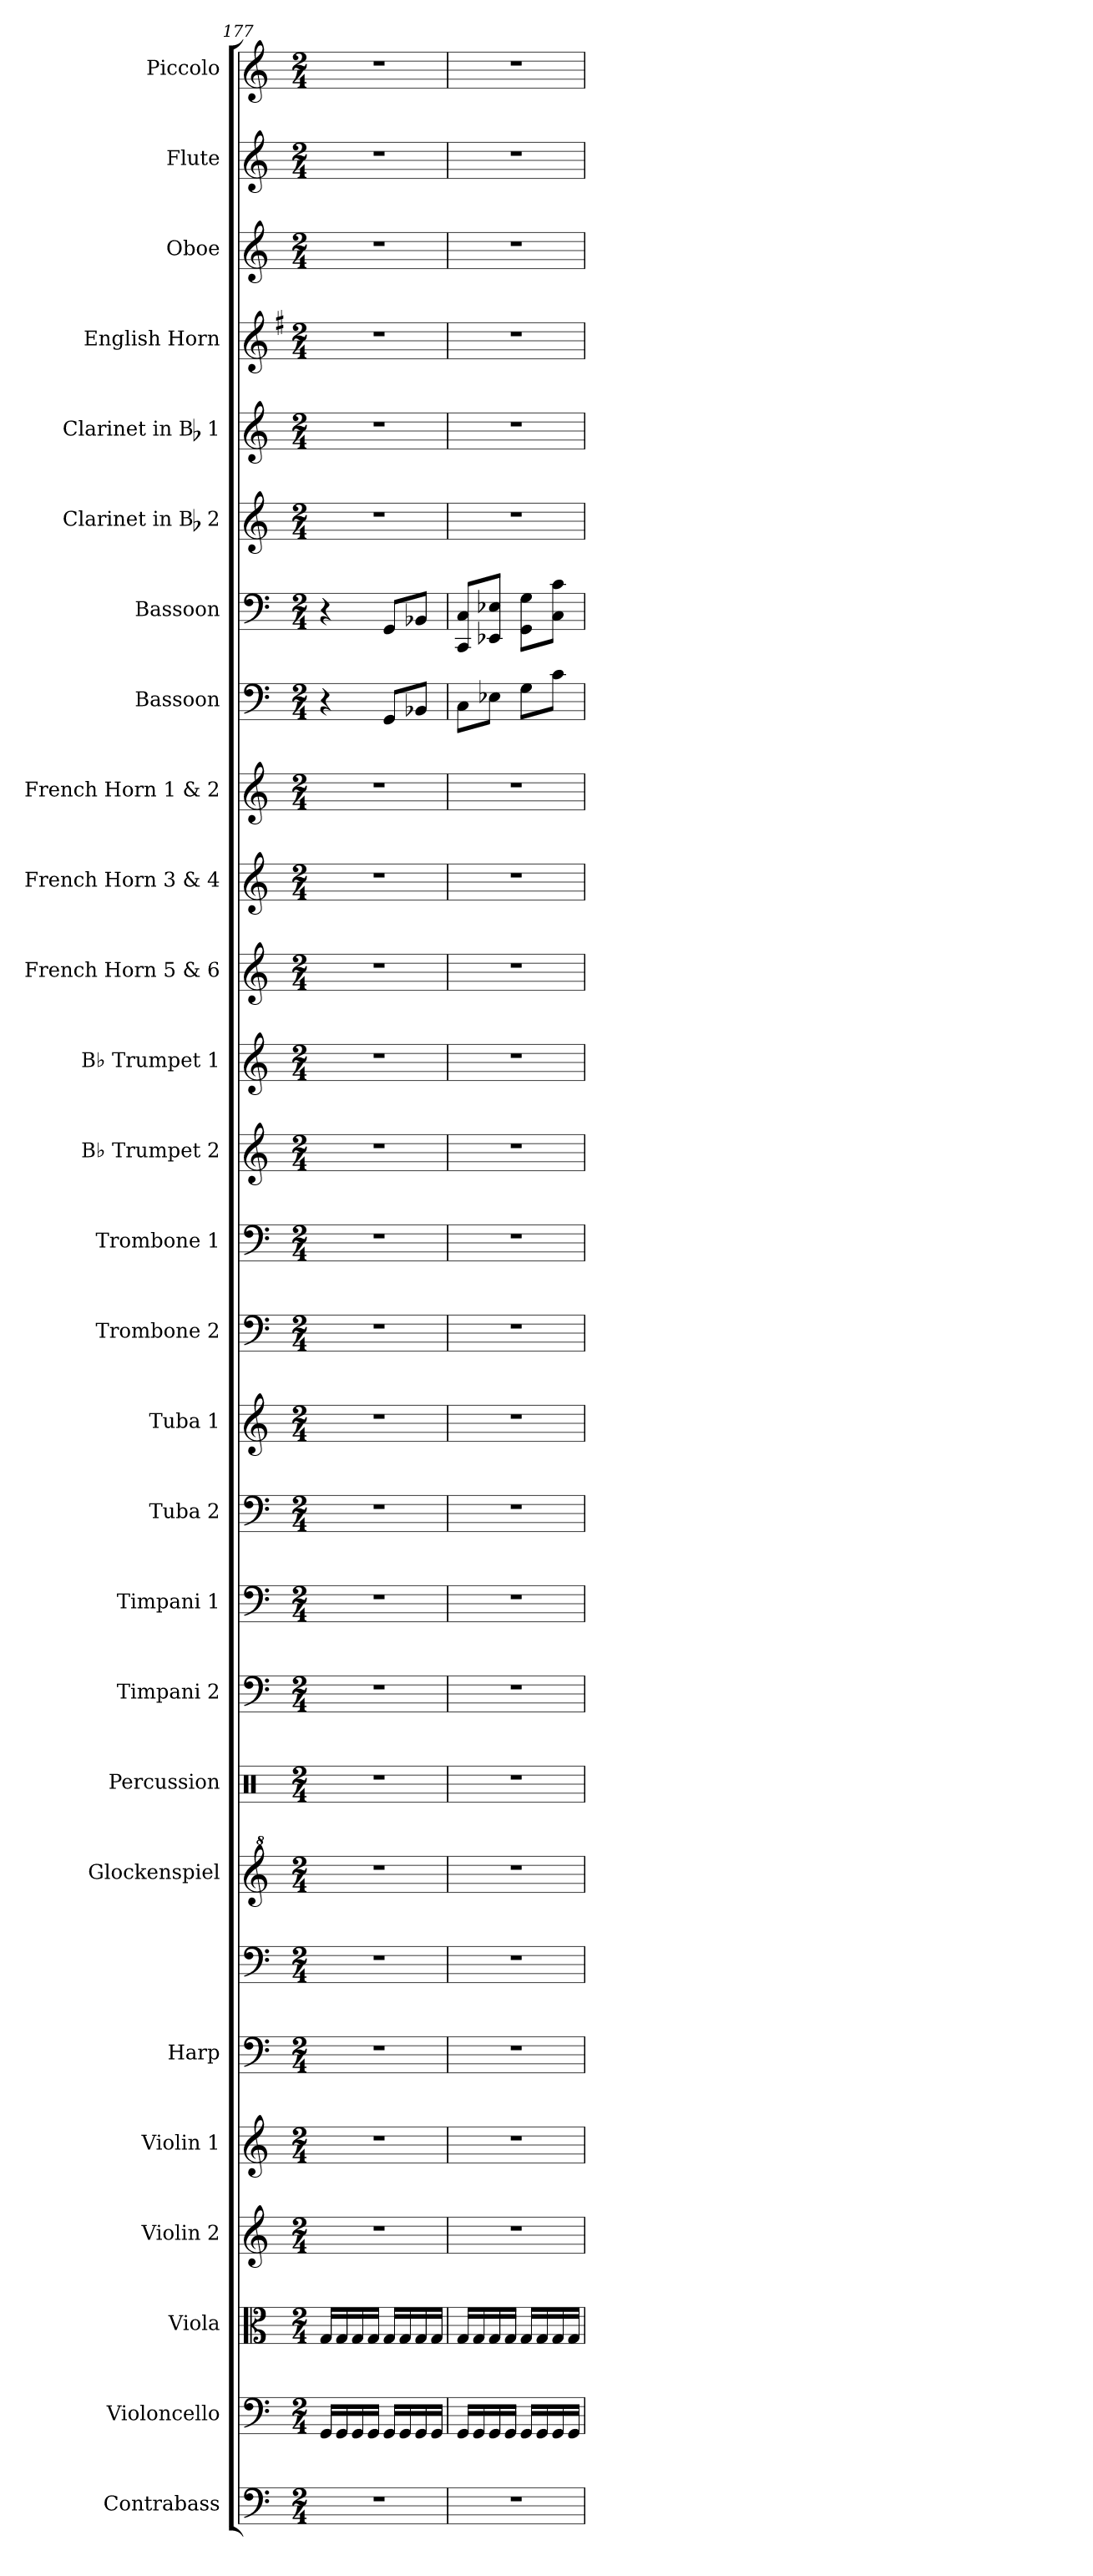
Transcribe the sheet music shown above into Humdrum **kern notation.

**kern	**kern	**kern	**kern	**kern	**kern	**kern	**kern	**kern	**kern	**kern	**kern	**kern	**kern	**kern	**kern	**kern	**kern	**kern	**kern	**kern	**kern	**kern	**kern	**kern	**kern	**kern	**kern
*part27	*part26	*part25	*part24	*part23	*part22	*part22	*part21	*part20	*part19	*part18	*part17	*part16	*part15	*part14	*part13	*part12	*part11	*part10	*part9	*part8	*part7	*part6	*part5	*part4	*part3	*part2	*part1
*staff28	*staff27	*staff26	*staff25	*staff24	*staff23	*staff22	*staff21	*staff20	*staff19	*staff18	*staff17	*staff16	*staff15	*staff14	*staff13	*staff12	*staff11	*staff10	*staff9	*staff8	*staff7	*staff6	*staff5	*staff4	*staff3	*staff2	*staff1
*I"Contrabass	*I"Violoncello	*I"Viola	*I"Violin 2	*I"Violin 1	*I"Harp	*	*I"Glockenspiel	*I"Percussion	*I"Timpani 2	*I"Timpani 1	*I"Tuba 2	*I"Tuba 1	*I"Trombone 2	*I"Trombone 1	*I"B♭ Trumpet 2	*I"B♭ Trumpet 1	*I"French Horn 5 &amp; 6	*I"French Horn 3 &amp; 4	*I"French Horn 1 &amp; 2	*I"Bassoon	*I"Bassoon	*I"Clarinet in Bb 2	*I"Clarinet in Bb 1	*I"English Horn	*I"Oboe	*I"Flute	*I"Piccolo
*I'Cbs.	*I'Vlc.	*I'Vla.	*I'Vln. 2	*I'Vln. 1	*I'Hrp.	*	*I'Glk.	*I'Perc.	*I'Timp. 2	*I'Timp. 1	*I'Tba. 2	*I'Tba. 1	*I'Tbn. 2	*I'Tbn. 1	*I'B♭ Tpt. 2	*I'B♭ Tpt. 1	*I'F Hn. 5 &amp; 6	*I'F Hn. 3 &amp; 4	*I'F Hn. 1 &amp; 2	*I'Bsn.	*I'Bsn.	*	*	*I'Eng Hn.	*I'Ob.	*I'Fl.	*I'Pic.
*clefF4	*clefF4	*clefC3	*clefG2	*clefG2	*clefF4	*clefF4	*clefG^2	*clefX	*clefF4	*clefF4	*clefF4	*clefG2	*clefF4	*clefF4	*clefG2	*clefG2	*clefG2	*clefG2	*clefG2	*clefF4	*clefF4	*clefG2	*clefG2	*clefG2	*clefG2	*clefG2	*clefG2
*	*	*	*	*	*	*	*	*	*	*	*	*	*	*	*ITrd1c2	*ITrd1c2	*ITrd4c7	*ITrd4c7	*ITrd4c7	*	*	*ITrd-5c-8	*ITrd-5c-8	*ITrd4c7	*	*	*
*k[]	*k[]	*k[]	*k[]	*k[]	*k[]	*k[]	*k[]	*k[]	*k[]	*k[]	*k[]	*k[]	*k[]	*k[]	*k[b-e-]	*k[b-e-]	*k[b-]	*k[b-]	*k[b-]	*k[]	*k[]	*k[b-e-a-d-]	*k[b-e-a-d-]	*k[]	*k[]	*k[]	*k[]
*M2/4	*M2/4	*M2/4	*M2/4	*M2/4	*M2/4	*M2/4	*M2/4	*M2/4	*M2/4	*M2/4	*M2/4	*M2/4	*M2/4	*M2/4	*M2/4	*M2/4	*M2/4	*M2/4	*M2/4	*M2/4	*M2/4	*M2/4	*M2/4	*M2/4	*M2/4	*M2/4	*M2/4
=177	=177	=177	=177	=177	=177	=177	=177	=177	=177	=177	=177	=177	=177	=177	=177	=177	=177	=177	=177	=177	=177	=177	=177	=177	=177	=177	=177
2r	16GG/LL	16G/LL	2r	2r	2r	2r	2r	2r	2r	2r	2r	2r	2r	2r	2r	2r	2r	2r	2r	4r	4r	2r	2r	2r	2r	2r	2r
.	16GG/	16G/	.	.	.	.	.	.	.	.	.	.	.	.	.	.	.	.	.	.	.	.	.	.	.	.	.
.	16GG/	16G/	.	.	.	.	.	.	.	.	.	.	.	.	.	.	.	.	.	.	.	.	.	.	.	.	.
.	16GG/JJ	16G/JJ	.	.	.	.	.	.	.	.	.	.	.	.	.	.	.	.	.	.	.	.	.	.	.	.	.
.	16GG/LL	16G/LL	.	.	.	.	.	.	.	.	.	.	.	.	.	.	.	.	.	8GG/L	8GG/L	.	.	.	.	.	.
.	16GG/	16G/	.	.	.	.	.	.	.	.	.	.	.	.	.	.	.	.	.	.	.	.	.	.	.	.	.
.	16GG/	16G/	.	.	.	.	.	.	.	.	.	.	.	.	.	.	.	.	.	8BB-X/J	8BB-X/J	.	.	.	.	.	.
.	16GG/JJ	16G/JJ	.	.	.	.	.	.	.	.	.	.	.	.	.	.	.	.	.	.	.	.	.	.	.	.	.
=178	=178	=178	=178	=178	=178	=178	=178	=178	=178	=178	=178	=178	=178	=178	=178	=178	=178	=178	=178	=178	=178	=178	=178	=178	=178	=178	=178
2r	16GG/LL	16G/LL	2r	2r	2r	2r	2r	2r	2r	2r	2r	2r	2r	2r	2r	2r	2r	2r	2r	8C\L	8CC/ 8C/L	2r	2r	2r	2r	2r	2r
.	16GG/	16G/	.	.	.	.	.	.	.	.	.	.	.	.	.	.	.	.	.	.	.	.	.	.	.	.	.
.	16GG/	16G/	.	.	.	.	.	.	.	.	.	.	.	.	.	.	.	.	.	8E-X\J	8EE-X/ 8E-X/J	.	.	.	.	.	.
.	16GG/JJ	16G/JJ	.	.	.	.	.	.	.	.	.	.	.	.	.	.	.	.	.	.	.	.	.	.	.	.	.
.	16GG/LL	16G/LL	.	.	.	.	.	.	.	.	.	.	.	.	.	.	.	.	.	8G\L	8GG\ 8G\L	.	.	.	.	.	.
.	16GG/	16G/	.	.	.	.	.	.	.	.	.	.	.	.	.	.	.	.	.	.	.	.	.	.	.	.	.
.	16GG/	16G/	.	.	.	.	.	.	.	.	.	.	.	.	.	.	.	.	.	8c\J	8C\ 8c\J	.	.	.	.	.	.
.	16GG/JJ	16G/JJ	.	.	.	.	.	.	.	.	.	.	.	.	.	.	.	.	.	.	.	.	.	.	.	.	.
=	=	=	=	=	=	=	=	=	=	=	=	=	=	=	=	=	=	=	=	=	=	=	=	=	=	=	=
*-	*-	*-	*-	*-	*-	*-	*-	*-	*-	*-	*-	*-	*-	*-	*-	*-	*-	*-	*-	*-	*-	*-	*-	*-	*-	*-	*-
